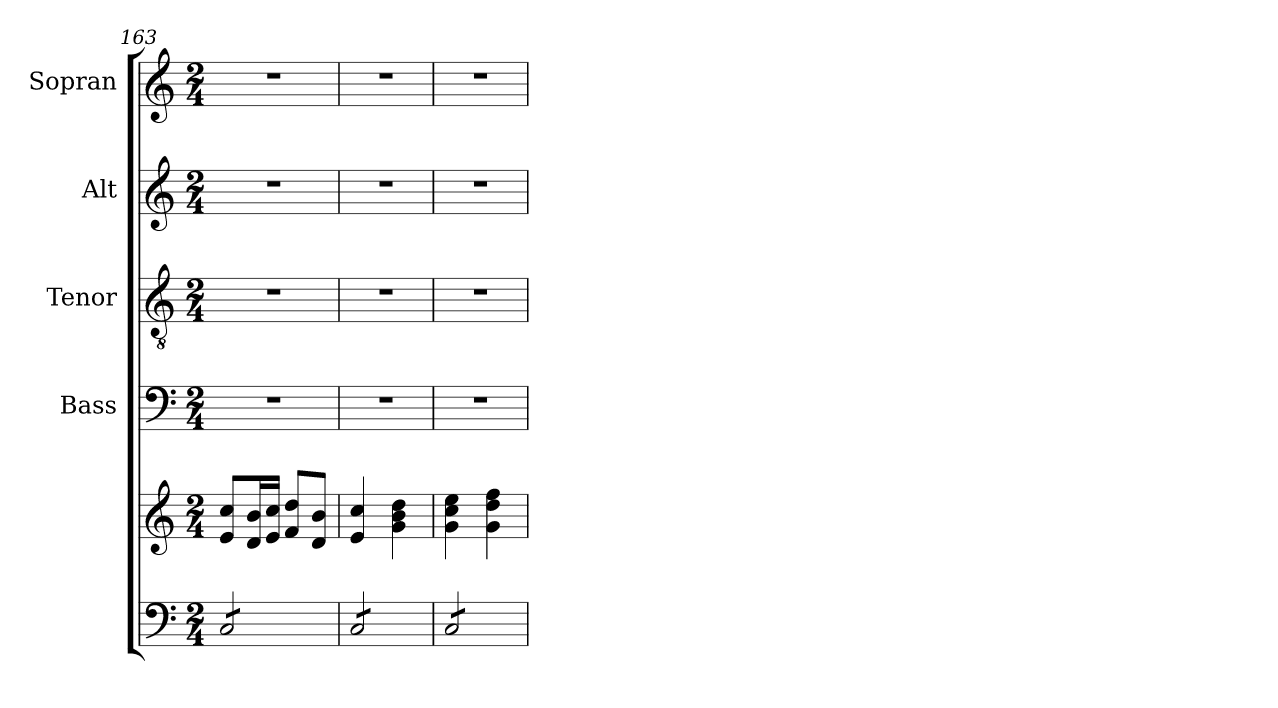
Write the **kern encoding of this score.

**kern	**kern	**kern	**kern	**kern	**kern
*part5	*part5	*part4	*part3	*part2	*part1
*staff6	*staff5	*staff4	*staff3	*staff2	*staff1
*	*	*I"Bass	*I"Tenor	*I"Alt	*I"Sopran
*	*	*I'B.	*I'T.	*I'A.	*I'S.
*clefF4	*clefG2	*clefF4	*clefGv2	*clefG2	*clefG2
*k[]	*k[]	*k[]	*k[]	*k[]	*k[]
*C:	*C:	*C:	*C:	*C:	*C:
*M2/4	*M2/4	*M2/4	*M2/4	*M2/4	*M2/4
=163	=163	=163	=163	=163	=163
*tremolo	*	*	*	*	*
8C/L	8e/ 8cc/L	2r	2r	2r	2r
8C/	16d/ 16b/L	.	.	.	.
.	16e/ 16cc/JJ	.	.	.	.
8C/	8f/ 8dd/L	.	.	.	.
8C/J	8d/ 8b/J	.	.	.	.
=164	=164	=164	=164	=164	=164
8C/L	4e/ 4cc/	2r	2r	2r	2r
8C/	.	.	.	.	.
8C/	4g\ 4b\ 4dd\	.	.	.	.
8C/J	.	.	.	.	.
=165	=165	=165	=165	=165	=165
8C/L	4g\ 4cc\ 4ee\	2r	2r	2r	2r
8C/	.	.	.	.	.
8C/	4g\ 4dd\ 4ff\	.	.	.	.
8C/J	.	.	.	.	.
*Xtremolo	*	*	*	*	*
=	=	=	=	=	=
*-	*-	*-	*-	*-	*-
